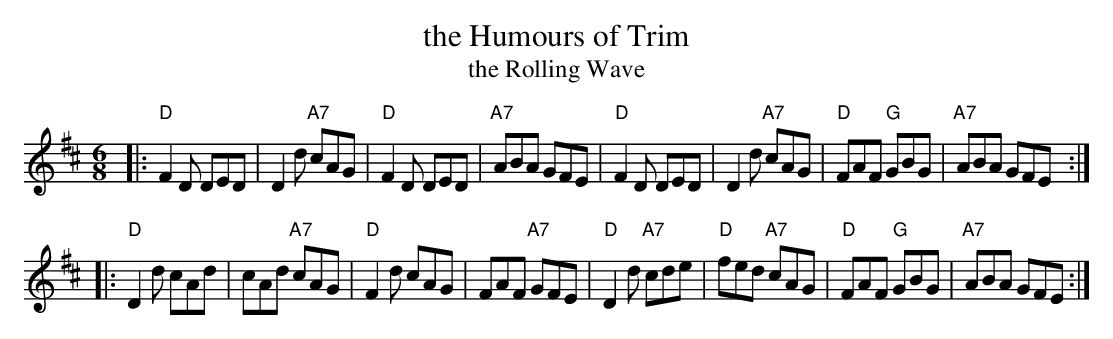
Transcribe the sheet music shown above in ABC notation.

X:1
T: the Humours of Trim
T: the Rolling Wave
M: 6/8
L: 1/8
K: D
|: "D"F2D DED | D2d "A7"cAG | "D"F2D DED | "A7"ABA GFE \
|  "D"F2D DED | D2d "A7"cAG | "D"FAF "G"GBG | "A7"ABA GFE :|
|: "D"D2d cAd | cAd "A7"cAG | "D"F2d cAG | FAF "A7"GFE \
|  "D"D2d "A7"cde | "D"fed "A7"cAG | "D"FAF "G"GBG | "A7"ABA GFE :|
